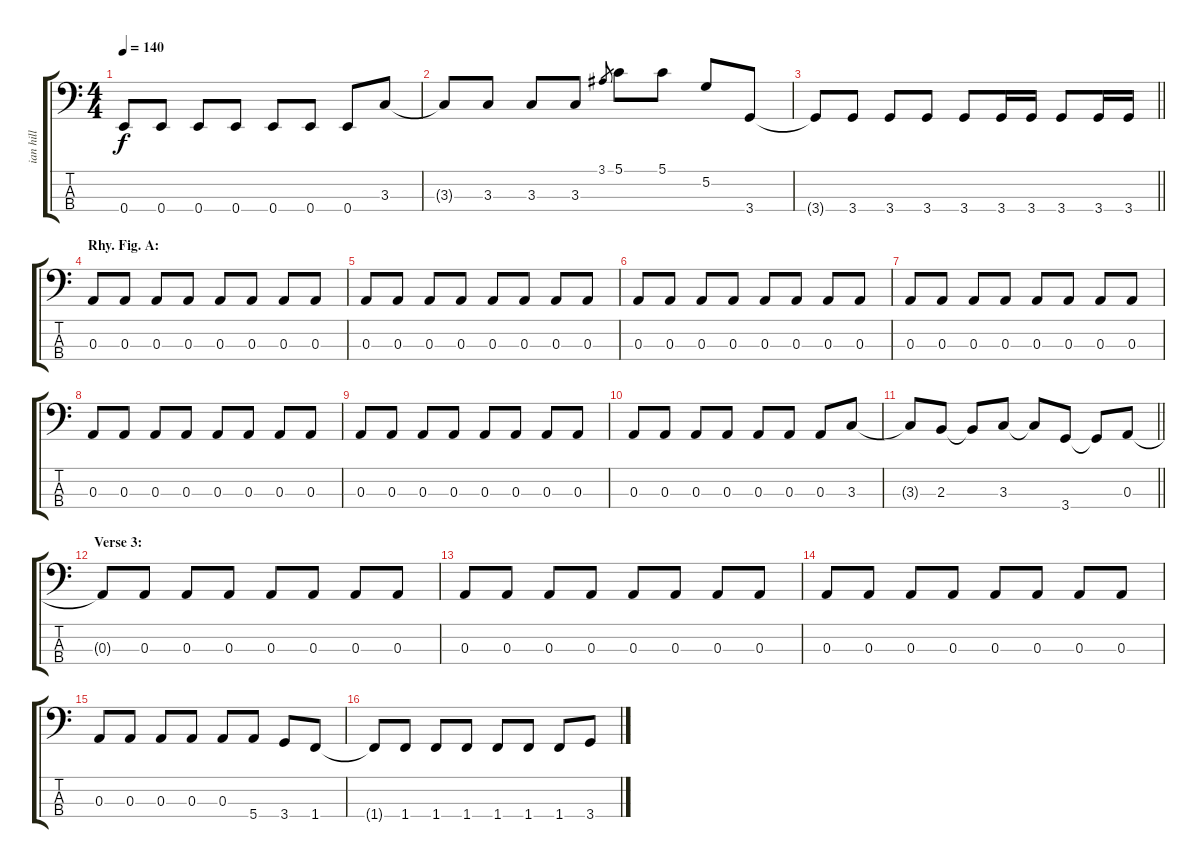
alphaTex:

\track ("ian hill" "ian hill") {instrument electricbasspick}
\staff {score tabs}
\tuning (G2 D2 A1 E1) {hide}
\ts (4 4)
\tempo 140
\clef f4
\ks c
0.4{t}.8{dy f} 0.4.8 0.4.8 0.4.8 0.4.8 0.4.8 0.4.8 3.3.8 |
3.3{t}.8 3.3.8 3.3.8 3.3.8 3.1.8{gr} 5.1.8 5.1.8 5.2.8 3.4.8 |
\barLineRight lightlight
3.4{t}.8 3.4.8 3.4.8 3.4.8 3.4.8 3.4.16 3.4.16 3.4.8 3.4.16 3.4.16 |
\section ("" "Rhy. Fig. A:")
0.3.8 0.3.8 0.3.8 0.3.8 0.3.8 0.3.8 0.3.8 0.3.8 |
0.3.8 0.3.8 0.3.8 0.3.8 0.3.8 0.3.8 0.3.8 0.3.8 |
0.3.8 0.3.8 0.3.8 0.3.8 0.3.8 0.3.8 0.3.8 0.3.8 |
0.3.8 0.3.8 0.3.8 0.3.8 0.3.8 0.3.8 0.3.8 0.3.8 |
0.3.8 0.3.8 0.3.8 0.3.8 0.3.8 0.3.8 0.3.8 0.3.8 |
0.3.8 0.3.8 0.3.8 0.3.8 0.3.8 0.3.8 0.3.8 0.3.8 |
0.3.8 0.3.8 0.3.8 0.3.8 0.3.8 0.3.8 0.3.8 3.3.8 |
\barLineRight lightlight
3.3{t}.8 2.3.8 2.3{t}.8 3.3.8 3.3{t}.8 3.4.8 3.4{t}.8 0.3.8 |
\section ("" "Verse 3:")
0.3{t}.8 0.3.8 0.3.8 0.3.8 0.3.8 0.3.8 0.3.8 0.3.8 |
0.3.8 0.3.8 0.3.8 0.3.8 0.3.8 0.3.8 0.3.8 0.3.8 |
0.3.8 0.3.8 0.3.8 0.3.8 0.3.8 0.3.8 0.3.8 0.3.8 |
0.3.8 0.3.8 0.3.8 0.3.8 0.3.8 5.4.8 3.4.8 1.4.8 |
1.4{t}.8 1.4.8 1.4.8 1.4.8 1.4.8 1.4.8 1.4.8 3.4.8
